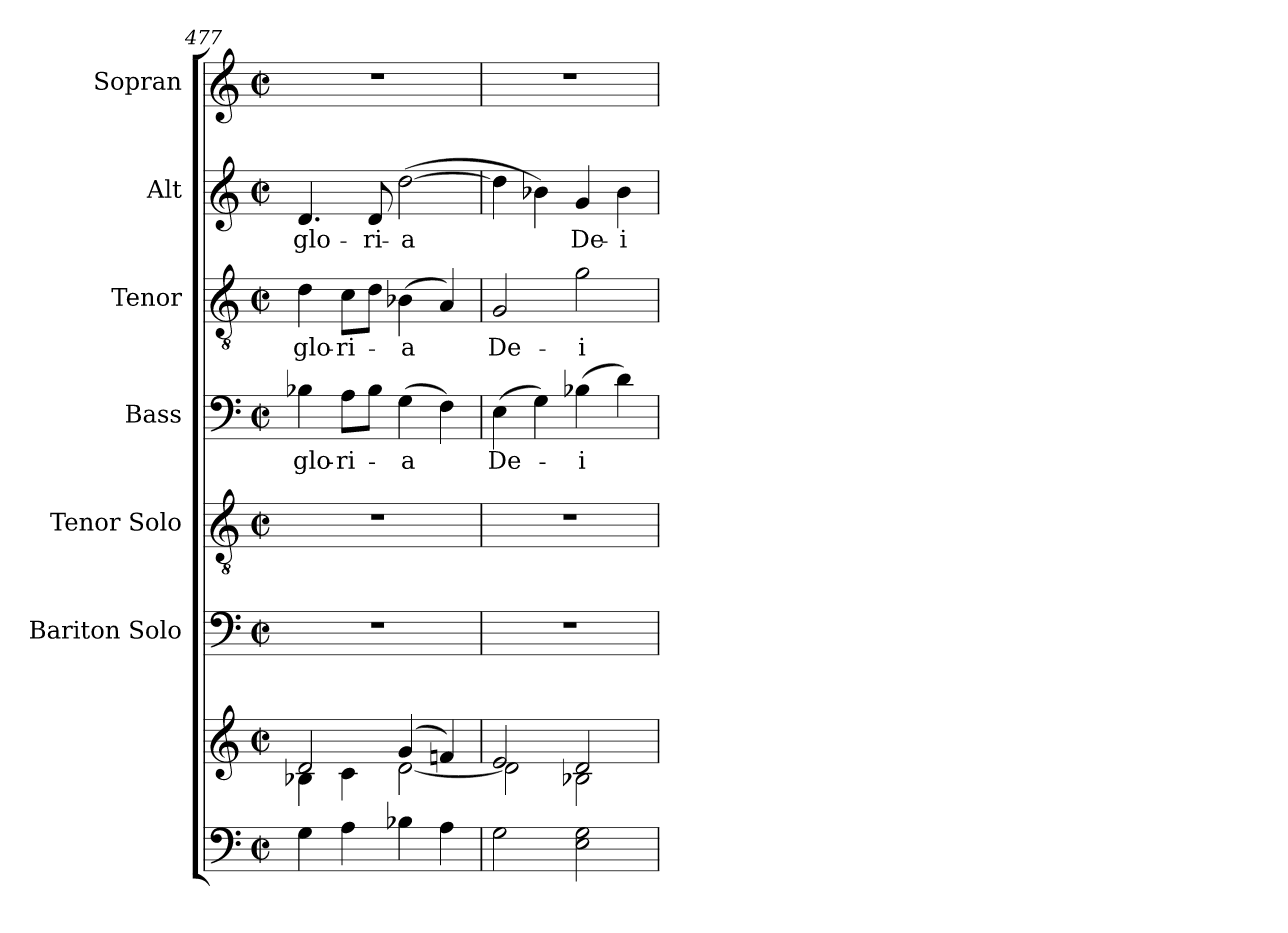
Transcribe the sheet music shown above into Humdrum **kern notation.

**kern	**kern	**kern	**kern	**kern	**text	**kern	**text	**kern	**text	**kern
*part7	*part7	*part6	*part5	*part4	*part4	*part3	*part3	*part2	*part2	*part1
*staff8	*staff7	*staff6	*staff5	*staff4	*staff4	*staff3	*staff3	*staff2	*staff2	*staff1
*	*	*I"Bariton Solo	*I"Tenor Solo	*I"Bass	*	*I"Tenor	*	*I"Alt	*	*I"Sopran
*	*	*	*	*I'B.	*	*I'T.	*	*I'A.	*	*I'S.
*clefF4	*clefG2	*clefF4	*clefGv2	*clefF4	*	*clefGv2	*	*clefG2	*	*clefG2
*k[]	*k[]	*k[]	*k[]	*k[]	*	*k[]	*	*k[]	*	*k[]
*C:	*C:	*C:	*C:	*C:	*	*C:	*	*C:	*	*C:
*M2/2	*M2/2	*M2/2	*M2/2	*M2/2	*	*M2/2	*	*M2/2	*	*M2/2
*met(c|)	*met(c|)	*met(c|)	*met(c|)	*met(c|)	*	*met(c|)	*	*met(c|)	*	*met(c|)
=477	=477	=477	=477	=477	=477	=477	=477	=477	=477	=477
*	*^	*	*	*	*	*	*	*	*	*
!	!	!	!	!	!	!LO:LY:b	!	!LO:LY:b	!	!LO:LY:b	!
4G\	2d/	4B-X\	1r	1r	4B-X\	glo-	4d\	glo-	4.d/	glo-	1r
!	!	!	!	!	!	!LO:LY:b	!	!LO:LY:b	!	!	!
4A\	.	4c\	.	.	8A\L	-ri-	8c\L	-ri-	.	.	.
!	!	!	!	!	!	!	!	!	!	!LO:LY:b	!
.	.	.	.	.	8B-\J	.	8d\J	.	8d/	-ri-	.
!	!	!	!	!	!	!LO:LY:b	!	!LO:LY:b	!	!LO:LY:b	!
4B-X\	(4g/	[<2d\	.	.	(>4G\	-a	(>4B-X\	-a	(>[2dd\	-a	.
4A\	4fn/)	.	.	.	4F\)	.	4A/)	.	.	.	.
!!LO:PB:g=z
=478	=478	=478	=478	=478	=478	=478	=478	=478	=478	=478	=478
!	!	!	!	!	!	!LO:LY:b	!	!LO:LY:b	!	!	!
2G\	2e/	2d\]	1r	1r	(>4E\	De-	2G/	De-	4dd\]	.	1r
.	.	.	.	.	4G\)	.	.	.	4b-X\)	.	.
!	!	!	!	!	!	!LO:LY:b	!	!LO:LY:b	!	!LO:LY:b	!
2E\ 2G\	2d/	2B-X\	.	.	(>4B-X\	-i	2g\	-i	4g/	De-	.
!	!	!	!	!	!	!	!	!	!	!LO:LY:b	!
.	.	.	.	.	4d\)	.	.	.	4b-\	-i	.
*	*v	*v	*	*	*	*	*	*	*	*	*
=	=	=	=	=	=	=	=	=	=	=
*-	*-	*-	*-	*-	*-	*-	*-	*-	*-	*-
